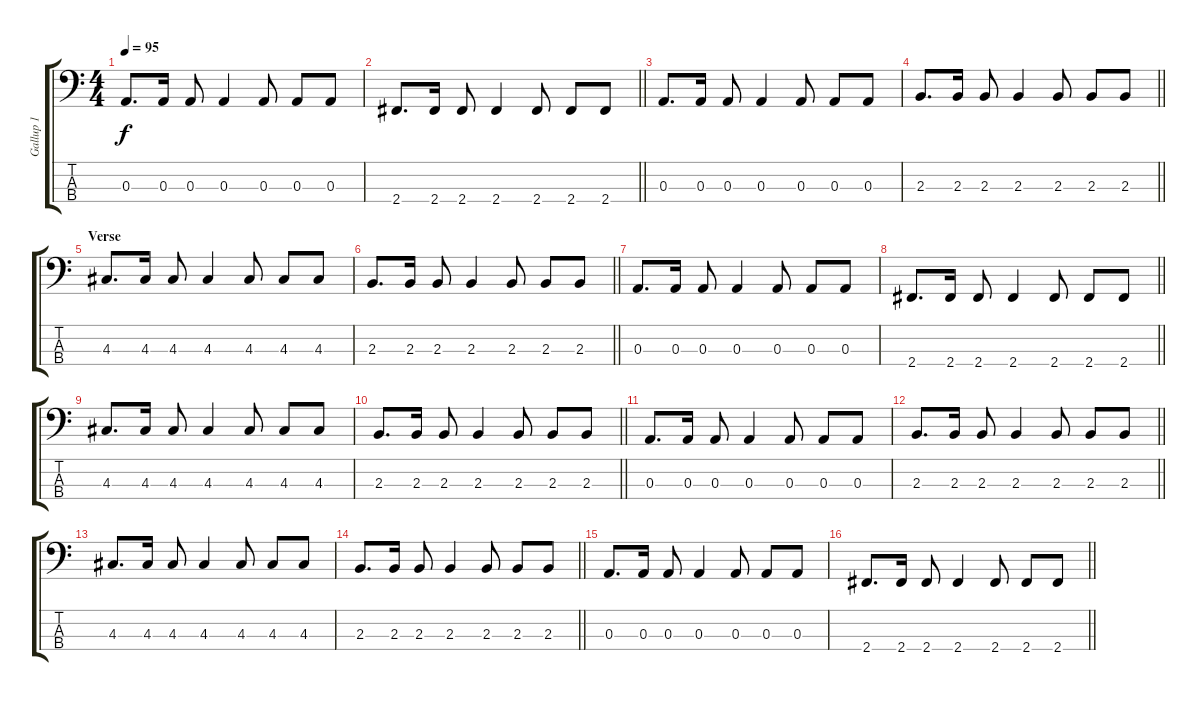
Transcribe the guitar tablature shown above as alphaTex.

\track ("Gallup 1" "Gallup 1") {instrument electricbassfinger}
\staff {score tabs}
\tuning (G2 D2 A1 E1) {hide}
\ts (4 4)
\tempo 95
\clef f4
\ks c
0.3.8{d dy f} 0.3.16 0.3.8 0.3.4 0.3.8 0.3.8 0.3.8 |
\barLineRight lightlight
2.4.8{d} 2.4.16 2.4.8 2.4.4 2.4.8 2.4.8 2.4.8 |
0.3.8{d} 0.3.16 0.3.8 0.3.4 0.3.8 0.3.8 0.3.8 |
\barLineRight lightlight
2.3.8{d} 2.3.16 2.3.8 2.3.4 2.3.8 2.3.8 2.3.8 |
\section ("" "Verse")
4.3.8{d} 4.3.16 4.3.8 4.3.4 4.3.8 4.3.8 4.3.8 |
\barLineRight lightlight
2.3.8{d} 2.3.16 2.3.8 2.3.4 2.3.8 2.3.8 2.3.8 |
0.3.8{d} 0.3.16 0.3.8 0.3.4 0.3.8 0.3.8 0.3.8 |
\barLineRight lightlight
2.4.8{d} 2.4.16 2.4.8 2.4.4 2.4.8 2.4.8 2.4.8 |
4.3.8{d} 4.3.16 4.3.8 4.3.4 4.3.8 4.3.8 4.3.8 |
\barLineRight lightlight
2.3.8{d} 2.3.16 2.3.8 2.3.4 2.3.8 2.3.8 2.3.8 |
0.3.8{d} 0.3.16 0.3.8 0.3.4 0.3.8 0.3.8 0.3.8 |
\barLineRight lightlight
2.3.8{d} 2.3.16 2.3.8 2.3.4 2.3.8 2.3.8 2.3.8 |
4.3.8{d} 4.3.16 4.3.8 4.3.4 4.3.8 4.3.8 4.3.8 |
\barLineRight lightlight
2.3.8{d} 2.3.16 2.3.8 2.3.4 2.3.8 2.3.8 2.3.8 |
0.3.8{d} 0.3.16 0.3.8 0.3.4 0.3.8 0.3.8 0.3.8 |
\barLineRight lightlight
2.4.8{d} 2.4.16 2.4.8 2.4.4 2.4.8 2.4.8 2.4.8
